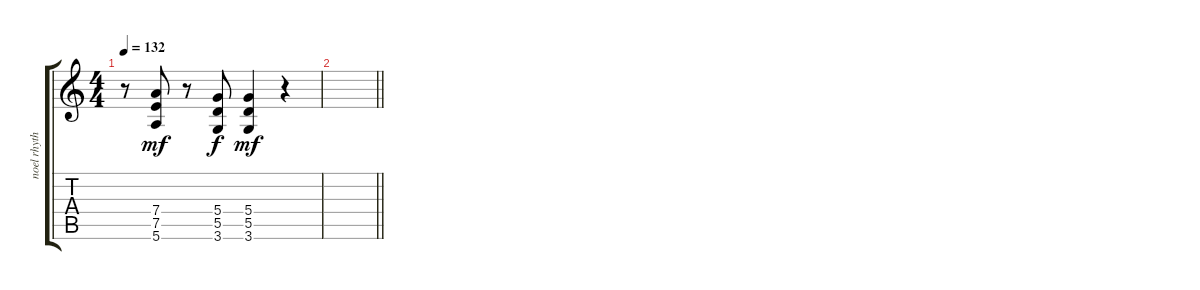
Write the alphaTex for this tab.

\track ("noel rhythm" "noel rhyth") {instrument distortionguitar}
\staff {score tabs}
\tuning (E4 B3 G3 D3 A2 E2) {hide}
\ts (4 4)
\tempo 132
\clef g2
\ks c
r.8{dy mf} (7.4 7.5 5.6).8 r.8 (5.4 5.5 3.6).8{dy f} (5.4 5.5 3.6).4{dy mf} r.4 |
\barLineRight lightlight
